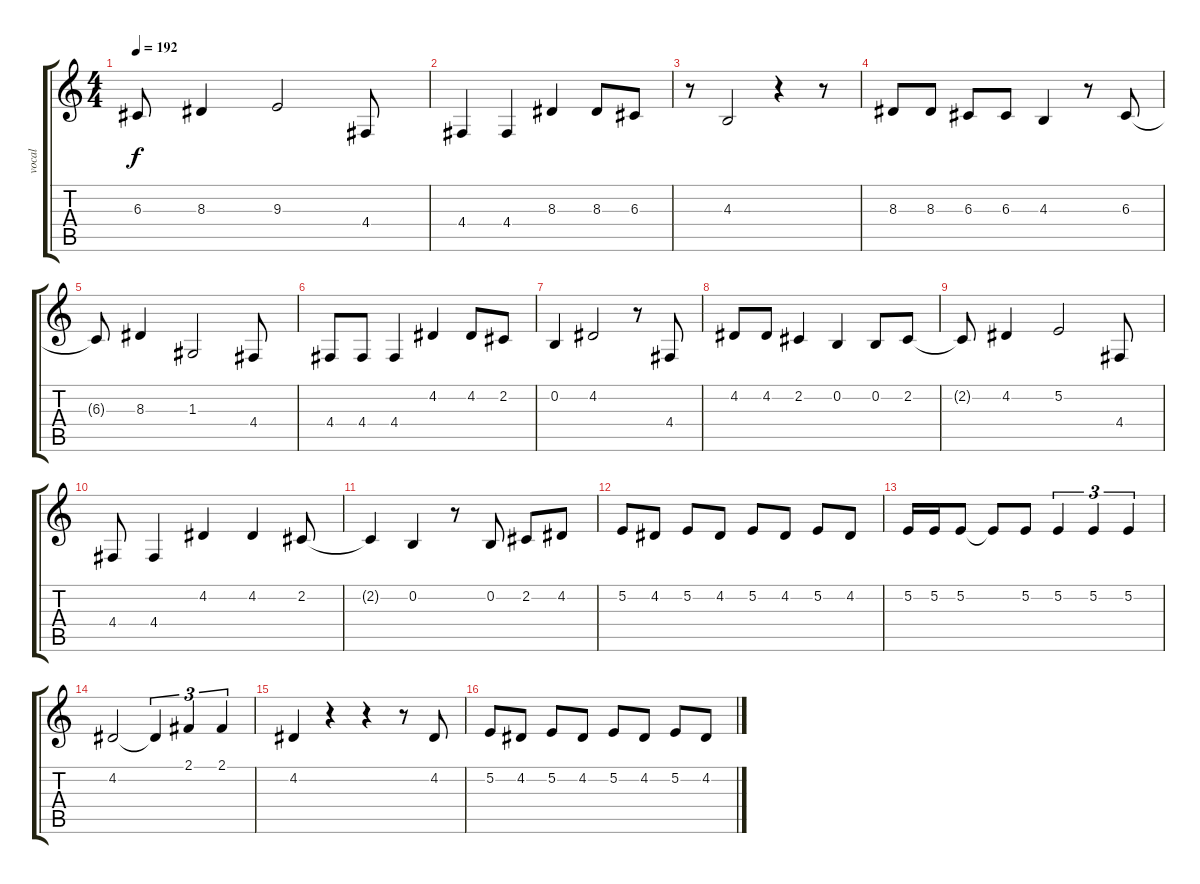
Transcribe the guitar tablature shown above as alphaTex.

\track ("vocal" "vocal") {instrument trumpet}
\staff {score tabs}
\tuning (E4 B3 G3 D3 A2 E2) {hide}
\ts (4 4)
\tempo 192
\clef g2
\ks c
6.3{t}.8{dy f} 8.3.4 9.3.2 4.4.8 |
4.4.4 4.4.4 8.3.4 8.3.8 6.3.8 |
r.8 4.3.2 r.4 r.8 |
8.3.8 8.3.8 6.3.8 6.3.8 4.3.4 r.8 6.3.8 |
6.3{t}.8 8.3.4 1.3.2 4.4.8 |
4.4.8 4.4.8 4.4.4 4.2.4 4.2.8 2.2.8 |
0.2.4 4.2.2 r.8 4.4.8 |
4.2.8 4.2.8 2.2.4 0.2.4 0.2.8 2.2.8 |
2.2{t}.8 4.2.4 5.2.2 4.4.8 |
4.4.8 4.4.4 4.2.4 4.2.4 2.2.8 |
2.2{t}.4 0.2.4 r.8 0.2.8 2.2.8 4.2.8 |
5.2.8 4.2.8 5.2.8 4.2.8 5.2.8 4.2.8 5.2.8 4.2.8 |
5.2.16 5.2.16 5.2.8 5.2{t}.8 5.2.8 5.2.4{tu (3 2)} 5.2.4{tu (3 2)} 5.2.4{tu (3 2)} |
4.2.2 4.2{t}.4{tu (3 2)} 2.1.4{tu (3 2)} 2.1.4{tu (3 2)} |
4.2.4 r.4 r.4 r.8 4.2.8 |
5.2.8 4.2.8 5.2.8 4.2.8 5.2.8 4.2.8 5.2.8 4.2.8
